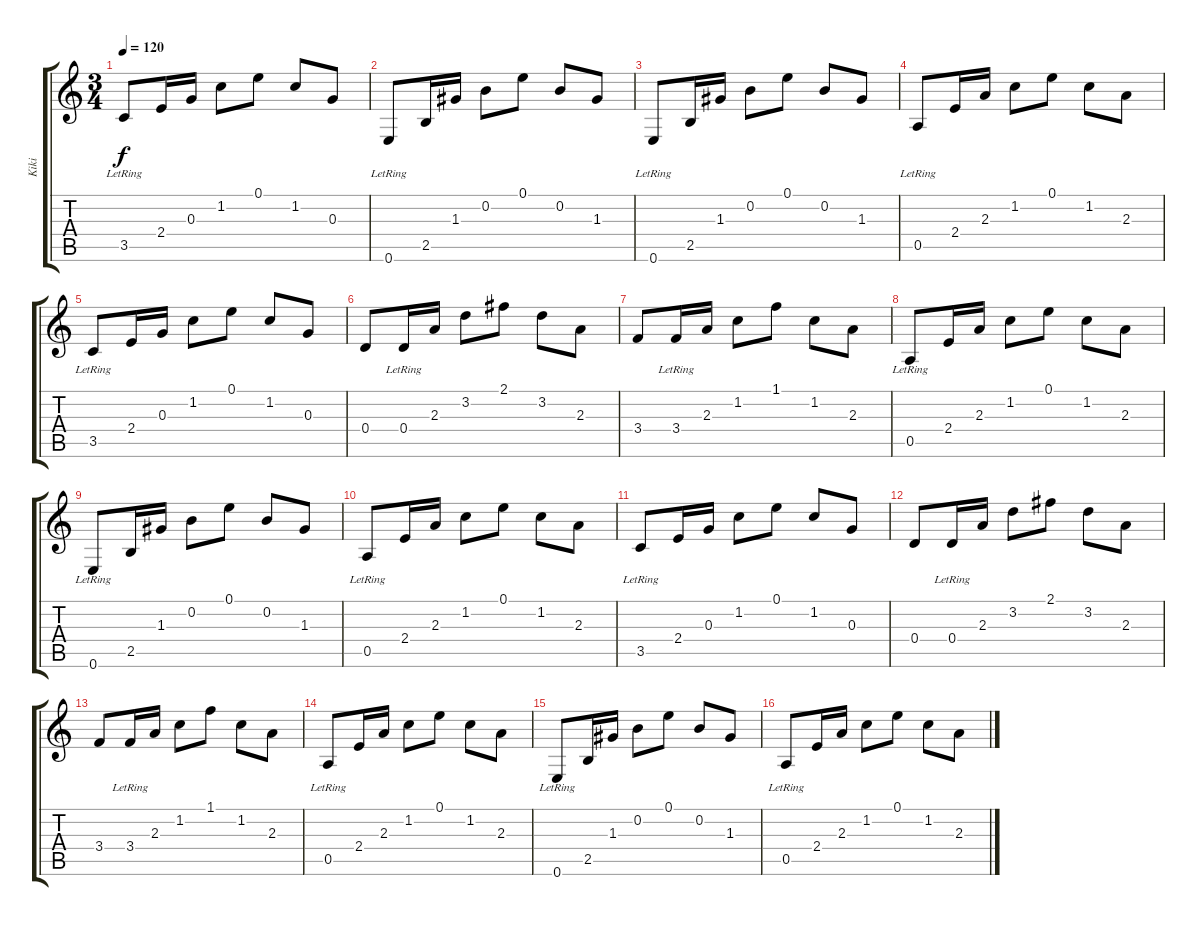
\track ("Kiki" "Kiki") {instrument acousticguitarnylon}
\staff {score tabs}
\tuning (E4 B3 G3 D3 A2 E2) {hide}
\ts (3 4)
\tempo 120
\clef g2
\ks c
3.5{lr}.8{dy f} 2.4.16 0.3.16 1.2.8 0.1.8 1.2.8 0.3.8 |
0.6{lr}.8 2.5.16 1.3.16 0.2.8 0.1.8 0.2.8 1.3.8 |
0.6{lr}.8 2.5.16 1.3.16 0.2.8 0.1.8 0.2.8 1.3.8 |
0.5{lr}.8 2.4.16 2.3.16 1.2.8 0.1.8 1.2.8 2.3.8 |
3.5{lr}.8 2.4.16 0.3.16 1.2.8 0.1.8 1.2.8 0.3.8 |
0.4.8 0.4{lr}.16 2.3.16 3.2.8 2.1.8 3.2.8 2.3.8 |
3.4.8 3.4{lr}.16 2.3.16 1.2.8 1.1.8 1.2.8 2.3.8 |
0.5{lr}.8 2.4.16 2.3.16 1.2.8 0.1.8 1.2.8 2.3.8 |
0.6{lr}.8 2.5.16 1.3.16 0.2.8 0.1.8 0.2.8 1.3.8 |
0.5{lr}.8 2.4.16 2.3.16 1.2.8 0.1.8 1.2.8 2.3.8 |
3.5{lr}.8 2.4.16 0.3.16 1.2.8 0.1.8 1.2.8 0.3.8 |
0.4.8 0.4{lr}.16 2.3.16 3.2.8 2.1.8 3.2.8 2.3.8 |
3.4.8 3.4{lr}.16 2.3.16 1.2.8 1.1.8 1.2.8 2.3.8 |
0.5{lr}.8 2.4.16 2.3.16 1.2.8 0.1.8 1.2.8 2.3.8 |
0.6{lr}.8 2.5.16 1.3.16 0.2.8 0.1.8 0.2.8 1.3.8 |
0.5{lr}.8 2.4.16 2.3.16 1.2.8 0.1.8 1.2.8 2.3.8
